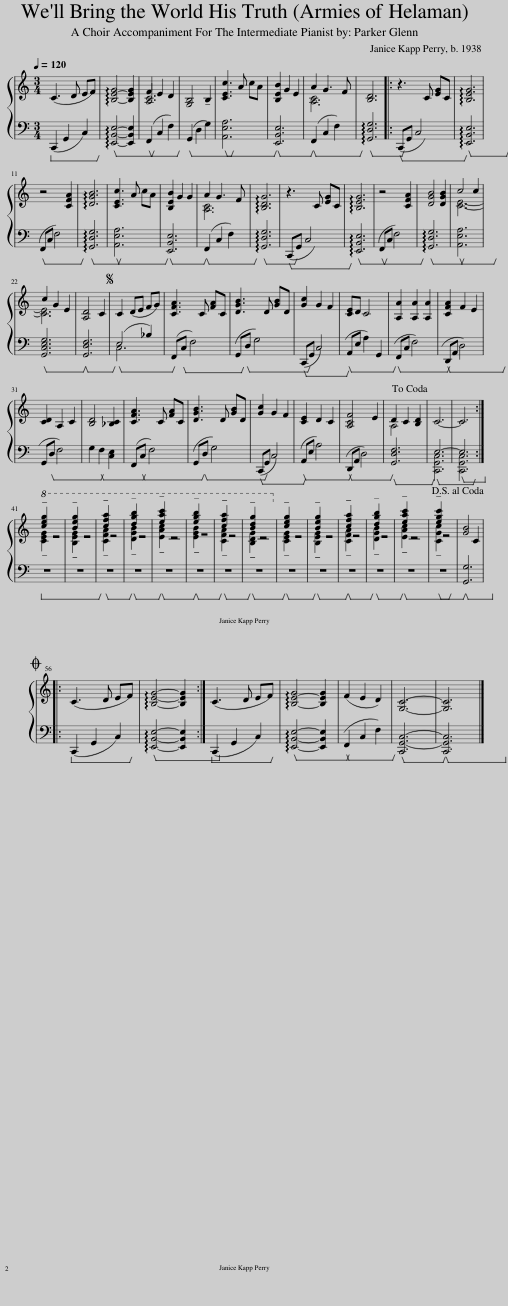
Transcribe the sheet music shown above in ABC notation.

X:1
%%score { ( 1 3 ) | ( 2 4 ) }
L:1/8
Q:1/4=120
M:3/4
I:linebreak $
K:C
V:1 treble
V:3 treble
V:2 bass
V:4 bass
V:1
 (C3 D EF) | !arpeggio![B,-E-G]4 [B,EG]2 | [A,C]6 | [G,B,]4 !tenuto!B,2 | [CEc]3 A cA | %5
 [B,EB]2 G2 E2 | A2 G3 F | [B,D]6 |: z3 C [EG]C | !arpeggio![B,EG]6 |$ %10
 z4 [CFA]2 | !arpeggio![DGB]6 | [CEc]3 A cA | [B,EB]2 G2 G2 | A2 G3 F | %15
 !arpeggio![B,DG]6 | z3 C [EG]C | !arpeggio![B,EG]6 | z4 [CFA]2 | [DGB]4 [DGB]2 | %20
 c4 c2 |$ c2 G2 E2 | [A,D]4 C2 |S C2 (DE FG) | [CFA]3 C [FA]C | %25
 [DGB]3 D [GB]D | [Gc]2 G2 F2 | [CE]D C4 | [A,A]2 [A,A]2 [A,A]2 | [CFA]2 F2 E2 |$ %30
 [CD]2 A,2 C2 | [B,D]4 [_B,C]2 | [CFA]3 C [FA]C | [DGB]3 D [GB]D | [Gc]2 G2 F2 | %35
 [CE]2 D2 C2 | [A,CF]4 E2 | D2 C2 [B,D]2!dacoda! | C6- | C6 :|$ %40
!8va(! !tenuto![c'e'g']2 z4 | !tenuto![be'g']2 z4 | !tenuto![c'f'a']2 z4 | !tenuto![d'g'b']2 z4 | !tenuto![e'a'c'']2 z4 | %45
 !tenuto![e'g'b']2 z4 | !tenuto![c'f'a']2 z4 | !tenuto![bd'g']2 z4!8va)! | !tenuto![ceg]2 z4 | !tenuto![Beg]2 z4 | %50
 !tenuto![cfa]2 z4 | !tenuto![dgb]2 z4 | !tenuto![eac']2 z4 | !tenuto![egc']2 z4 | [GB]4 C2!D.S.! |:$ %55
O (C3 D EF) | !arpeggio![B,EG]4- [B,EG]2 :| (C3 D EF) | !arpeggio![B,-E-G]4 [B,EG]2 | (F2 E2 D2) | %60
 [G,C]6- | [G,C]6 |] %62
V:2
!ped! (C,,2 G,,2 C,2)!ped-up! |!ped! !arpeggio![E,,B,,E,]4- [E,,B,,E,]2!ped-up! |!ped! (F,,2 C,2 F,2)!ped-up! |!ped! (G,,2 D,2 G,2)!ped-up! |!ped! [A,,E,A,]6!ped-up! | %5
!ped! [E,,B,,E,]6!ped-up! |!ped! (F,,2 C,2 F,2)!ped-up! |!ped! !arpeggio![G,,D,G,]6!ped-up! |:!ped! (C,,G,, C,4)!ped-up! |!ped! !arpeggio![E,,B,,E,]6!ped-up! |$ %10
!ped! (F,,C, F,4)!ped-up! |!ped! !arpeggio![G,,D,G,]6!ped-up! |!ped! [A,,E,A,]6!ped-up! |!ped! [E,,B,,E,]6!ped-up! |!ped! (F,,2 C,2 F,2)!ped-up! | %15
!ped! !arpeggio![G,,D,G,]6!ped-up! |!ped! (C,,G,, C,4)!ped-up! |!ped! !arpeggio![E,,B,,E,]6!ped-up! |!ped! (F,,C, F,4)!ped-up! |!ped! !arpeggio![G,,D,G,]6!ped-up! | %20
!ped! [A,,E,A,]6!ped-up! |$!ped! [G,,C,E,G,]6!ped-up! |!ped! [G,,D,F,]6!ped-up! |!ped! (E,4 _B,2)!ped-up! | (F,,!ped!C, F,4)!ped-up! | %25
 (G,,!ped!D, G,4)!ped-up! |!ped! (C,,G,, C,4)!ped-up! |!ped! (A,,E, A,2) G,,2!ped-up! |!ped! (F,,C, F,4)!ped-up! |!ped! (D,,A,, D,4)!ped-up! |$ %30
 (G,,!ped!D, F,4)!ped-up! | G,2!ped! F,2 [C,E,]2!ped-up! | (F,,!ped!C, F,4)!ped-up! | (G,,!ped!D, G,4)!ped-up! |!ped! (C,,G,, C,4)!ped-up! | %35
!ped! (A,,E, A,4)!ped-up! |!ped! (D,,A,, D,4)!ped-up! |!ped! [G,,D,F,]6!ped-up! |!ped! [C,,G,,C,]6!ped-up! |!ped! [C,,G,,C,]6!ped-up! :|$ %40
!ped! z6!ped-up! | z6 |!ped! z6!ped-up! |!ped! z6!ped-up! |!ped! z6!ped-up! | %45
!ped! z6!ped-up! |!ped! z6!ped-up! |!ped! z6!ped-up! |!ped! z6!ped-up! |!ped! z6!ped-up! | %50
!ped! z6!ped-up! |!ped! z6!ped-up! |!ped! z6!ped-up! |!ped! z6!ped-up! |!ped! [G,,G,]6!ped-up! |:$ %55
!ped! (C,,2 G,,2 C,2)!ped-up! |!ped! !arpeggio![E,,B,,E,]4- [E,,B,,E,]2!ped-up! :|!ped! (C,,2 G,,2 C,2)!ped-up! |!ped! !arpeggio![E,,B,,E,]4- [E,,B,,E,]2!ped-up! |!ped! (F,,2 C,2 F,2)!ped-up! | %60
!ped! [C,,G,,-C,-]6!ped-up! |!ped! [C,,G,,C,]6!ped-up! |] %62
V:3
 x6 | x6 | F2 E2 D2 | x6 | x6 | %5
 x6 | [A,C]6 | x6 |: x6 | x6 |$ %10
 x6 | x6 | x6 | x6 | [A,C]6 | %15
 x6 | x6 | x6 | x6 | x6 | %20
 [CE]6- |$ [CE]6 | x6 | x6 | x6 | %25
 x6 | x6 | x6 | x6 | x6 |$ %30
 x6 | x6 | x6 | x6 | x6 | %35
 x6 | x6 | A,4 x2 | x6 | x6 :|$ %40
!8va(! !tenuto![ceg]2 x4 | !tenuto![Beg]2 x4 | !tenuto![cfa]2 x4 | !tenuto![dgb]2 x4 | !tenuto![eac']2 x4 | %45
 !tenuto![egb]2 x4 | !tenuto![cfa]2 x4 | !tenuto![Bdg]2 x4!8va)! | !tenuto![CEG]2 x4 | !tenuto![B,EG]2 x4 | %50
 !tenuto![CFA]2 x4 | !tenuto![DGB]2 x4 | !tenuto![EAc]2 x4 | !tenuto![CGc]2 x4 | x6 |:$ %55
 x6 | x6 :| x6 | x6 | x6 | %60
 x6 | x6 |] %62
V:4
 x6 | x6 | x6 | x6 | x6 | %5
 x6 | x6 | x6 |: x6 | x6 |$ %10
 x6 | x6 | x6 | x6 | x6 | %15
 x6 | x6 | x6 | x6 | x6 | %20
 x6 |$ x6 | x6 | C,6 | x6 | %25
 x6 | x6 | x6 | x6 | x6 |$ %30
 x6 | x6 | x6 | x6 | x6 | %35
 x6 | x6 | x6 | E,6- | E,6 :|$ %40
 x6 | x6 | x6 | x6 | x6 | %45
 x6 | x6 | x6 | x6 | x6 | %50
 x6 | x6 | x6 | x6 | x6 |:$ %55
 x6 | x6 :| x6 | x6 | x6 | %60
 x6 | x6 |] %62
